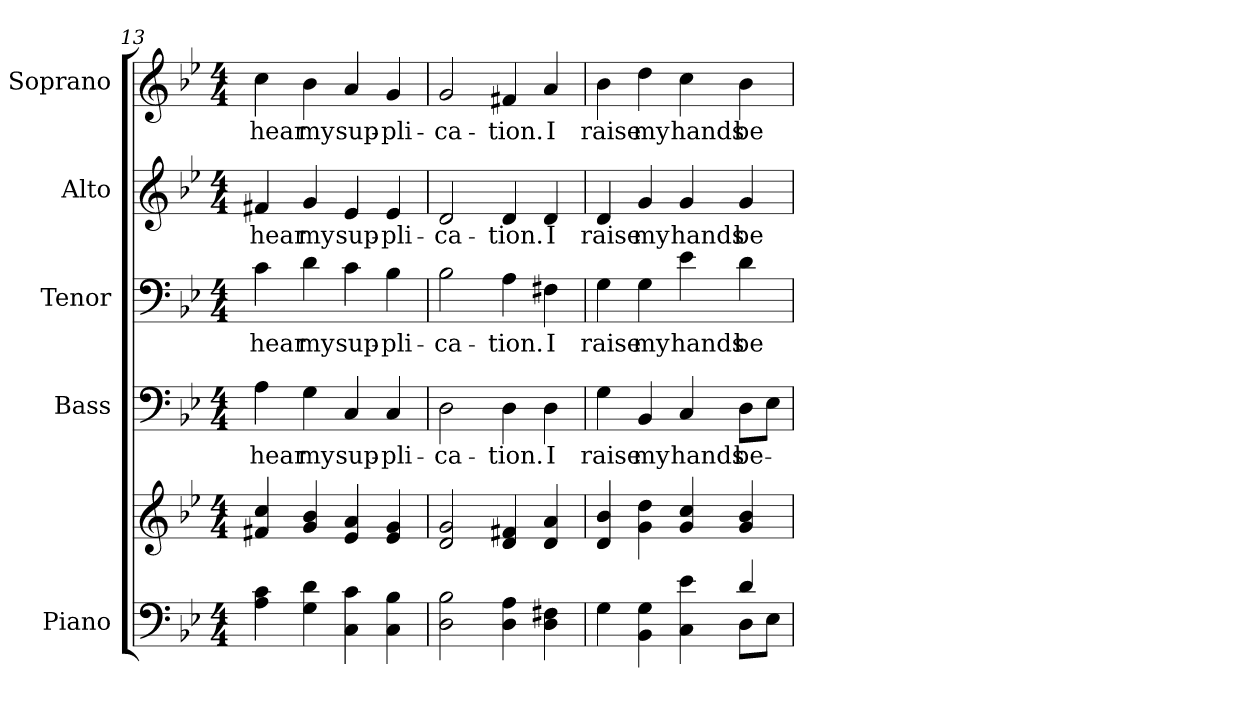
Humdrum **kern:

**kern	**kern	**kern	**text	**kern	**text	**kern	**text	**kern	**text
*part5	*part5	*part4	*part4	*part3	*part3	*part2	*part2	*part1	*part1
*staff6	*staff5	*staff4	*staff4	*staff3	*staff3	*staff2	*staff2	*staff1	*staff1
*I"Piano	*	*I"Bass	*	*I"Tenor	*	*I"Alto	*	*I"Soprano	*
*I'Pno.	*	*I'B.	*	*I'T.	*	*I'A.	*	*I'S.	*
*clefF4	*clefG2	*clefF4	*	*clefF4	*	*clefG2	*	*clefG2	*
*k[b-e-]	*k[b-e-]	*k[b-e-]	*	*k[b-e-]	*	*k[b-e-]	*	*k[b-e-]	*
*B-:	*B-:	*B-:	*	*B-:	*	*B-:	*	*B-:	*
*M4/4	*M4/4	*M4/4	*	*M4/4	*	*M4/4	*	*M4/4	*
=13	=13	=13	=13	=13	=13	=13	=13	=13	=13
!	!	!	!LO:LY:b:color=#000000	!	!	!	!	!	!
!	!	!	!	!	!LO:LY:b:color=#000000	!	!	!	!
!	!	!	!	!	!	!	!LO:LY:b:color=#000000	!	!
!	!	!	!	!	!	!	!	!	!LO:LY:b:color=#000000
4Ai\ 4ci	4f#Xi/ 4cci	4Ai\	hear	4ci\	hear	4f#Xi/	hear	4cci\	hear
!	!	!	!LO:LY:b:color=#000000	!	!	!	!	!	!
!	!	!	!	!	!LO:LY:b:color=#000000	!	!	!	!
!	!	!	!	!	!	!	!LO:LY:b:color=#000000	!	!
!	!	!	!	!	!	!	!	!	!LO:LY:b:color=#000000
4Gi\ 4di	4gi/ 4b-i	4Gi\	my	4di\	my	4gi/	my	4b-i\	my
!	!	!	!LO:LY:b:color=#000000	!	!	!	!	!	!
!	!	!	!	!	!LO:LY:b:color=#000000	!	!	!	!
!	!	!	!	!	!	!	!LO:LY:b:color=#000000	!	!
!	!	!	!	!	!	!	!	!	!LO:LY:b:color=#000000
4Ci\ 4ci	4e-i/ 4ai	4Ci/	sup-	4ci\	sup-	4e-i/	sup-	4ai/	sup-
!	!	!	!LO:LY:b:color=#000000	!	!	!	!	!	!
!	!	!	!	!	!LO:LY:b:color=#000000	!	!	!	!
!	!	!	!	!	!	!	!LO:LY:b:color=#000000	!	!
!	!	!	!	!	!	!	!	!	!LO:LY:b:color=#000000
4Ci\ 4B-i	4e-i/ 4gi	4Ci/	-pli-	4B-i\	-pli-	4e-i/	-pli-	4gi/	-pli-
=14	=14	=14	=14	=14	=14	=14	=14	=14	=14
!	!	!	!LO:LY:b:color=#000000	!	!	!	!	!	!
!	!	!	!	!	!LO:LY:b:color=#000000	!	!	!	!
!	!	!	!	!	!	!	!LO:LY:b:color=#000000	!	!
!	!	!	!	!	!	!	!	!	!LO:LY:b:color=#000000
2Di\ 2B-i	2di/ 2gi	2Di\	-ca-	2B-i\	-ca-	2di/	-ca-	2gi/	-ca-
!	!	!	!LO:LY:b:color=#000000	!	!	!	!	!	!
!	!	!	!	!	!LO:LY:b:color=#000000	!	!	!	!
!	!	!	!	!	!	!	!LO:LY:b:color=#000000	!	!
!	!	!	!	!	!	!	!	!	!LO:LY:b:color=#000000
4Di\ 4Ai	4di/ 4f#Xi	4Di\	-tion.	4Ai\	-tion.	4di/	-tion.	4f#Xi/	-tion.
!	!	!	!LO:LY:b:color=#000000	!	!	!	!	!	!
!	!	!	!	!	!LO:LY:b:color=#000000	!	!	!	!
!	!	!	!	!	!	!	!LO:LY:b:color=#000000	!	!
!	!	!	!	!	!	!	!	!	!LO:LY:b:color=#000000
4Di\ 4F#Xi	4di/ 4ai	4Di\	I	4F#Xi\	I	4di/	I	4ai/	I
!!LO:PB:g=z
=15	=15	=15	=15	=15	=15	=15	=15	=15	=15
*^	*	*	*	*	*	*	*	*	*
!	!	!	!	!LO:LY:b:color=#000000	!	!	!	!	!	!
!	!	!	!	!	!	!LO:LY:b:color=#000000	!	!	!	!
!	!	!	!	!	!	!	!	!LO:LY:b:color=#000000	!	!
!	!	!	!	!	!	!	!	!	!	!LO:LY:b:color=#000000
4Gi\	2ryy	4di/ 4b-i	4Gi\	raise	4Gi\	raise	4di/	raise	4b-i\	raise
!	!	!	!	!LO:LY:b:color=#000000	!	!	!	!	!	!
!	!	!	!	!	!	!LO:LY:b:color=#000000	!	!	!	!
!	!	!	!	!	!	!	!	!LO:LY:b:color=#000000	!	!
!	!	!	!	!	!	!	!	!	!	!LO:LY:b:color=#000000
4BB-i\ 4Gi	.	4gi\ 4ddi	4BB-i/	my	4Gi\	my	4gi/	my	4ddi\	my
!	!	!	!	!LO:LY:b:color=#000000	!	!	!	!	!	!
!	!	!	!	!	!	!LO:LY:b:color=#000000	!	!	!	!
!	!	!	!	!	!	!	!	!LO:LY:b:color=#000000	!	!
!	!	!	!	!	!	!	!	!	!	!LO:LY:b:color=#000000
4Ci\ 4e-i	4ryy	4gi/ 4cci	4Ci/	hands	4e-i\	hands	4gi/	hands	4cci\	hands
!	!	!	!	!LO:LY:b:color=#000000	!	!	!	!	!	!
!	!	!	!	!	!	!LO:LY:b:color=#000000	!	!	!	!
!	!	!	!	!	!	!	!	!LO:LY:b:color=#000000	!	!
!	!	!	!	!	!	!	!	!	!	!LO:LY:b:color=#000000
4di/	8Di\L	4gi/ 4b-i	8Di\L	be-	4di\	be-	4gi/	be-	4b-i\	be-
.	8E-i\J	.	8E-i\J	.	.	.	.	.	.	.
*v	*v	*	*	*	*	*	*	*	*	*
=	=	=	=	=	=	=	=	=	=
*-	*-	*-	*-	*-	*-	*-	*-	*-	*-
